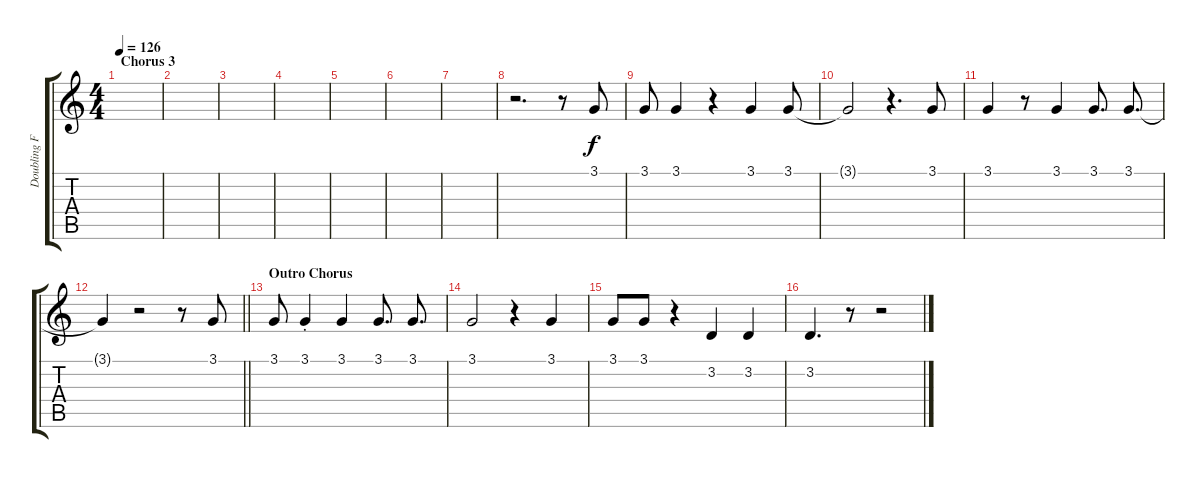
\track ("Doubling For Male Vocals" "Doubling F") {instrument bassoon}
\staff {score tabs}
\tuning (E4 B3 G3 D3 A2 E2) {hide}
\ts (4 4)
\section ("" "Chorus 3")
\tempo 126
\clef g2
\ks c
|
|
|
|
|
|
|
r.2{d} r.8 3.1.8 |
3.1.8 3.1.4 r.4 3.1.4 3.1.8 |
3.1{t}.2 r.4{d} 3.1.8 |
3.1.4 r.8 3.1.4 3.1.8{d} 3.1.8{d} |
\barLineRight lightlight
3.1{t}.4 r.2 r.8 3.1.8 |
\section ("" "Outro Chorus")
3.1.8 3.1{st}.4 3.1.4 3.1.8{d} 3.1.8{d} |
3.1.2 r.4 3.1.4 |
3.1.8 3.1.8 r.4 3.2.4 3.2.4 |
3.2.4{d} r.8 r.2
